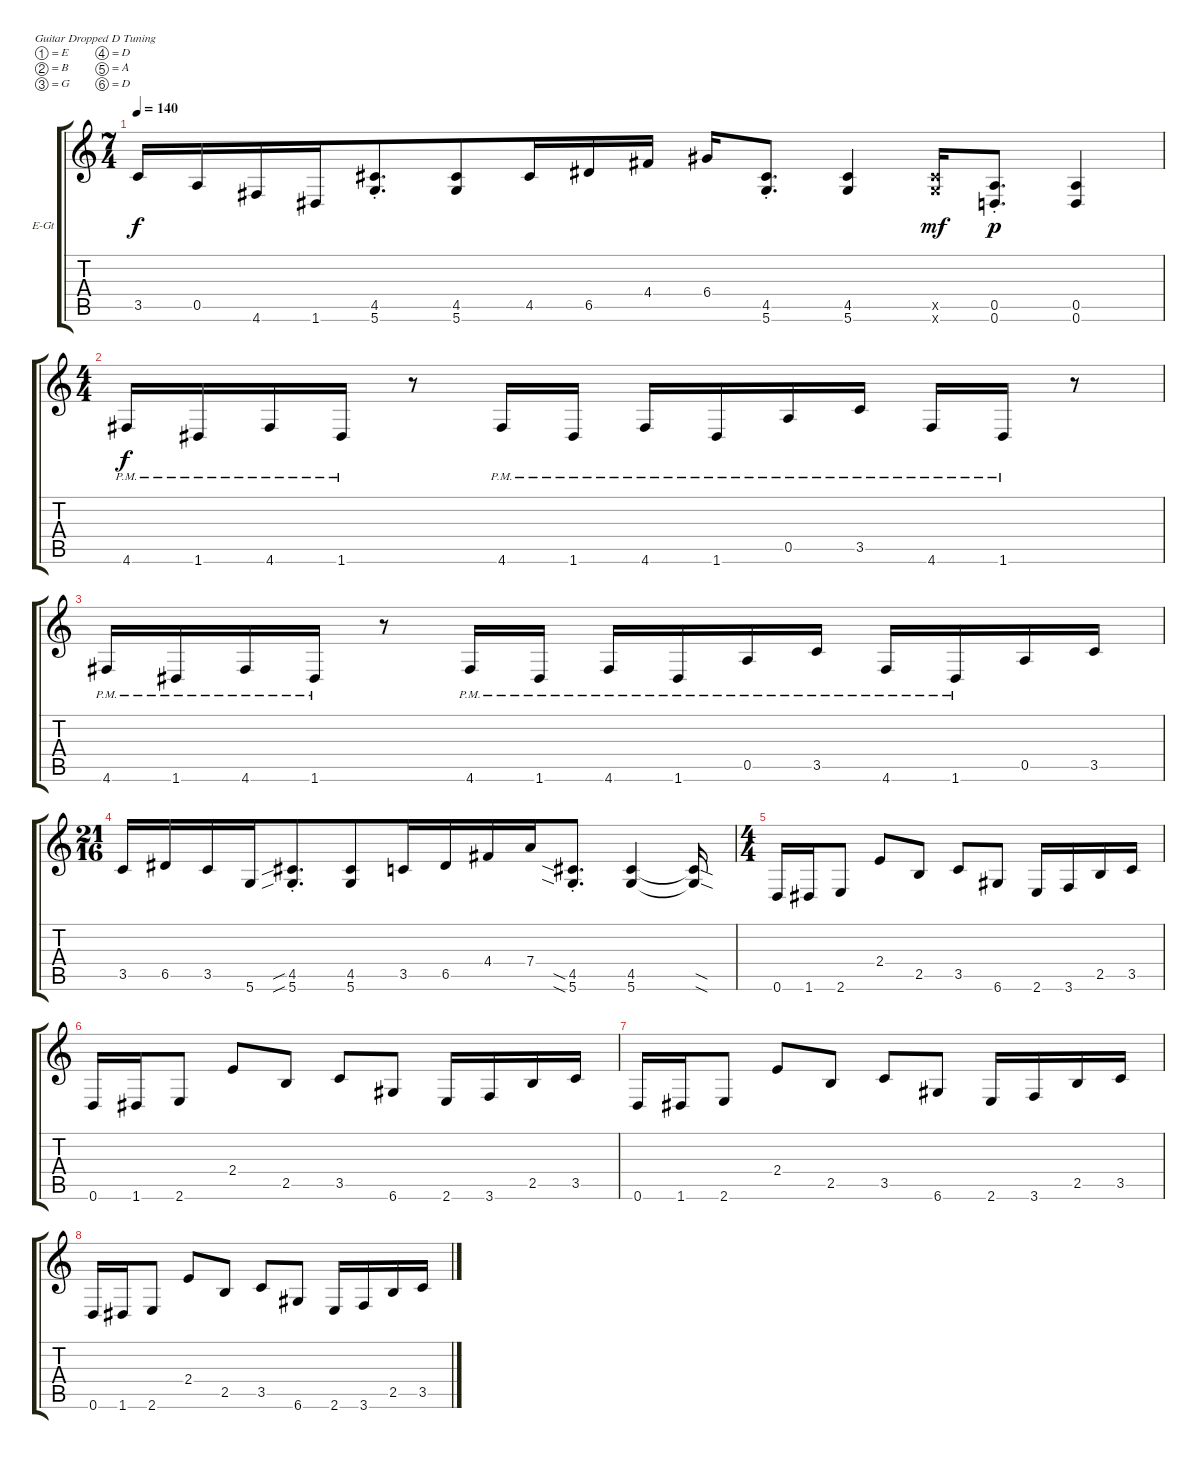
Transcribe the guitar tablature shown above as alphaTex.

\bracketExtendMode groupsimilarinstruments
\firstSystemTrackNameOrientation horizontal
\otherSystemsTrackNameOrientation horizontal
\track ("Dusty" "E-Gt") {instrument overdrivenguitar}
\staff {score tabs}
\tuning (E4 B3 G3 D3 A2 D2)
\ts (7 4)
\beaming (8 6 4 4)
\tempo 140
\clef g2
\ks c
3.5.16{dy f} 0.5.16 4.6.16 1.6.16 (4.5 5.6{st}).8{d} (4.5 5.6).8 4.5.16 6.5.16 4.4.16 6.4.16 (4.5{st} 5.6).8{d} (4.5 5.6).4 (4.5{x} 5.6{x}).16{dy mf} (0.5 0.6{st}).8{d dy p} (0.5 0.6).4 |
\ts (4 4)
\beaming (8 2 2 2 2)
4.6{pm}.16{dy f} 1.6{pm}.16 4.6{pm}.16 1.6{pm}.16 r.8 4.6{pm}.16 1.6{pm}.16 4.6{pm}.16 1.6{pm}.16 0.5{pm}.16 3.5{pm}.16 4.6{pm}.16 1.6{pm}.16 r.8 |
4.6{pm}.16 1.6{pm}.16 4.6{pm}.16 1.6{pm}.16 r.8 4.6{pm}.16 1.6{pm}.16 4.6{pm}.16 1.6{pm}.16 0.5{pm}.16 3.5{pm}.16 4.6{pm}.16 1.6{pm}.16 0.5.16 3.5.16 |
\ts (21 16)
\beaming (8 10)
3.5.16 6.5.16 3.5.16 5.6.16 (4.5{sib st} 5.6{sib}).8{d} (4.5 5.6).8 3.5.16 6.5.16 4.4.16 7.4.16 (4.5{sia st} 5.6{sia}).8{d} (4.5 5.6).4 (4.5{sod t} 5.6{sod t}).16 |
\ts (4 4)
\beaming (8 2 2 2 2)
0.6.16 1.6.16 2.6.8 2.4.8 2.5.8 3.5.8 6.6.8 2.6.16 3.6.16 2.5.16 3.5.16 |
0.6.16 1.6.16 2.6.8 2.4.8 2.5.8 3.5.8 6.6.8 2.6.16 3.6.16 2.5.16 3.5.16 |
0.6.16 1.6.16 2.6.8 2.4.8 2.5.8 3.5.8 6.6.8 2.6.16 3.6.16 2.5.16 3.5.16 |
0.6.16 1.6.16 2.6.8 2.4.8 2.5.8 3.5.8 6.6.8 2.6.16 3.6.16 2.5.16 3.5.16
